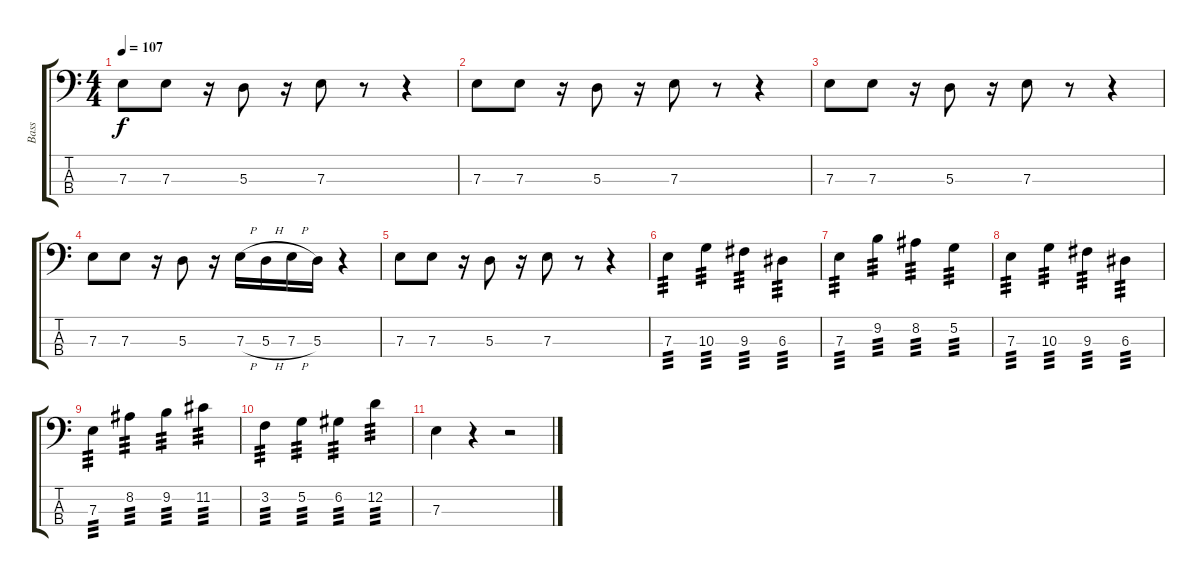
\track ("Bass" "Bass") {instrument electricbasspick}
\staff {score tabs}
\tuning (G2 D2 A1 E1) {hide}
\ts (4 4)
\tempo 107
\clef f4
\ks c
7.3.8{dy f} 7.3.8 r.16 5.3.8 r.16 7.3.8 r.8 r.4 |
7.3.8 7.3.8 r.16 5.3.8 r.16 7.3.8 r.8 r.4 |
7.3.8 7.3.8 r.16 5.3.8 r.16 7.3.8 r.8 r.4 |
7.3.8 7.3.8 r.16 5.3.8 r.16 7.3{h}.16 5.3{h}.16 7.3{h}.16 5.3.16 r.4 |
7.3.8 7.3.8 r.16 5.3.8 r.16 7.3.8 r.8 r.4 |
7.3.4{tp 3} 10.3.4{tp 3} 9.3.4{tp 3} 6.3.4{tp 3} |
7.3.4{tp 3} 9.2.4{tp 3} 8.2.4{tp 3} 5.2.4{tp 3} |
7.3.4{tp 3} 10.3.4{tp 3} 9.3.4{tp 3} 6.3.4{tp 3} |
7.3.4{tp 3} 8.2.4{tp 3} 9.2.4{tp 3} 11.2.4{tp 3} |
3.2.4{tp 3} 5.2.4{tp 3} 6.2.4{tp 3} 12.2.4{tp 3} |
7.3.4 r.4 r.2
